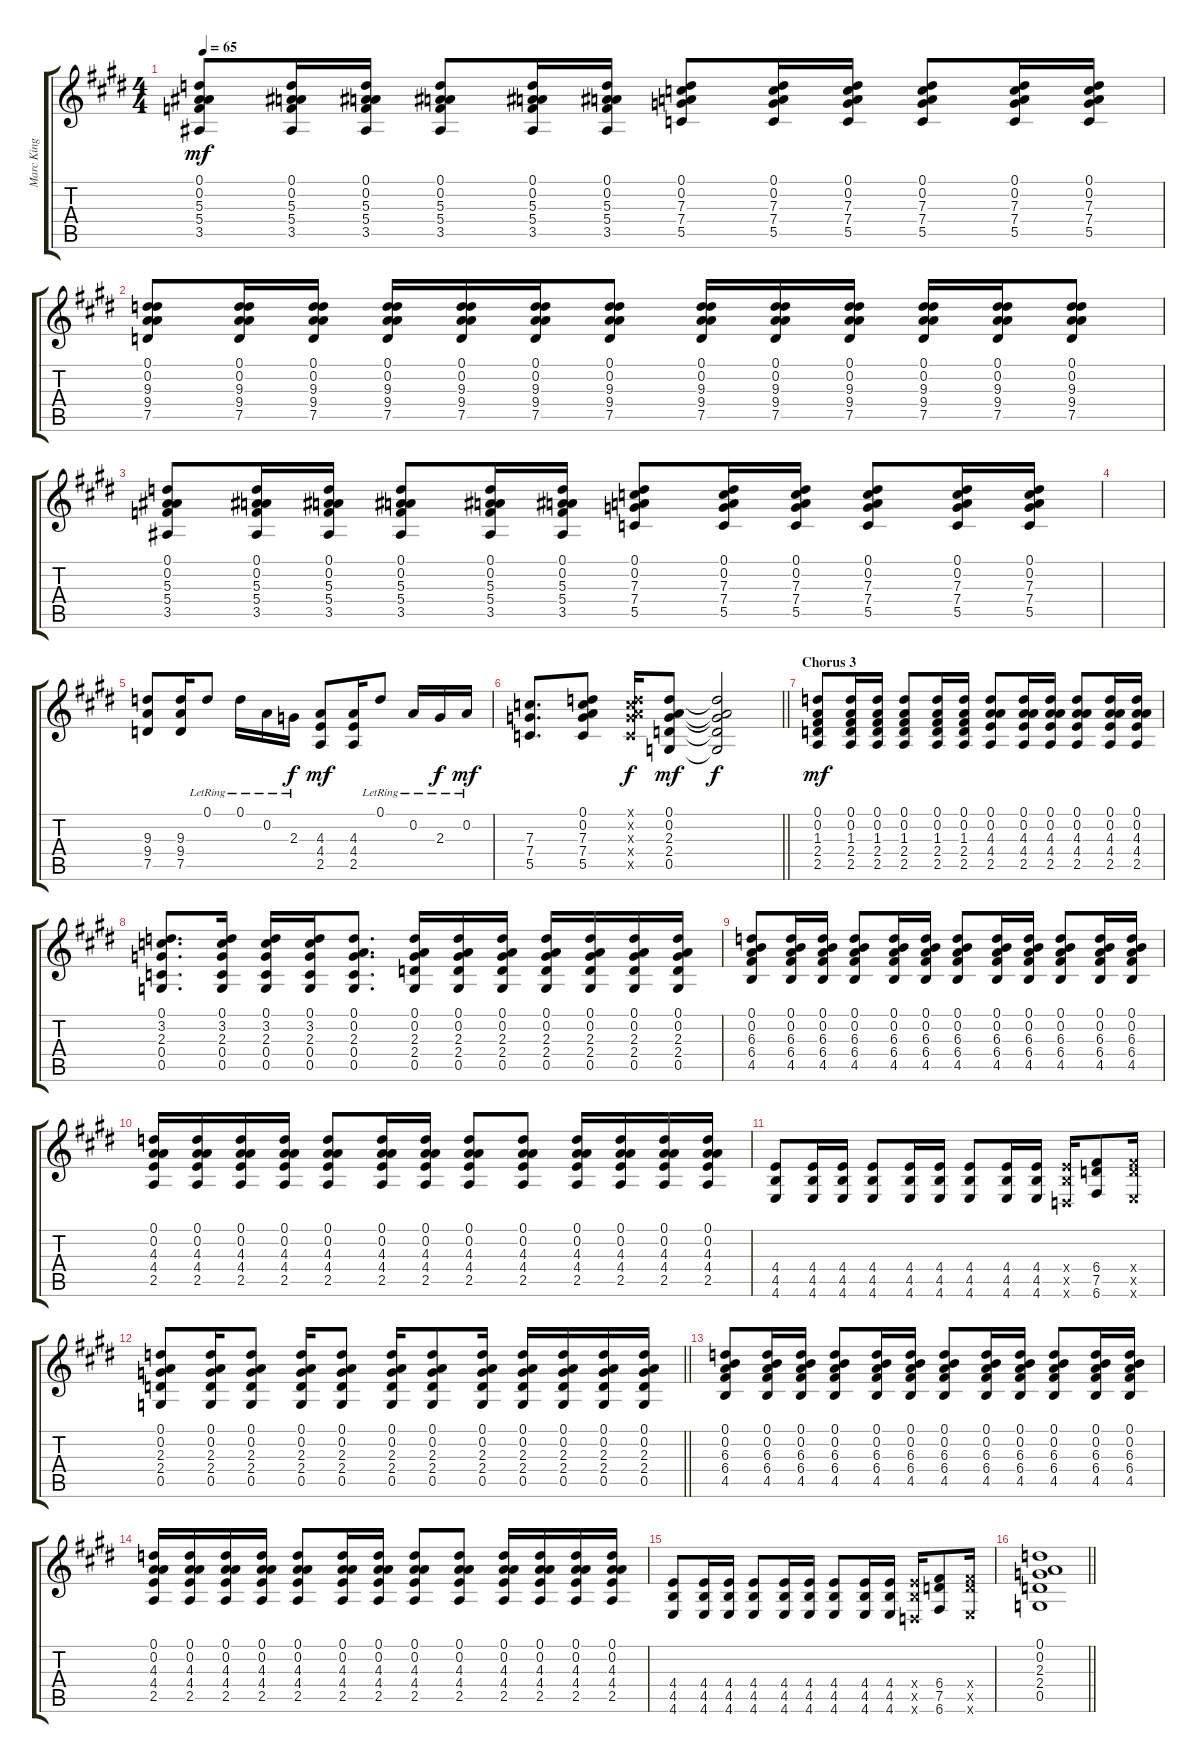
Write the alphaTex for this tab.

\track ("Marc King" "Marc King") {instrument acousticguitarsteel}
\staff {score tabs}
\tuning (D4 A3 F3 C3 G2 C2) {hide}
\ts (4 4)
\tempo 65
\clef g2
\ks e
(0.1 0.2 5.3 5.4 3.5).8{dy mf} (0.1 0.2 5.3 5.4 3.5).16 (0.1 0.2 5.3 5.4 3.5).16 (0.1 0.2 5.3 5.4 3.5).8 (0.1 0.2 5.3 5.4 3.5).16 (0.1 0.2 5.3 5.4 3.5).16 (0.1 0.2 7.3 7.4 5.5).8 (0.1 0.2 7.3 7.4 5.5).16 (0.1 0.2 7.3 7.4 5.5).16 (0.1 0.2 7.3 7.4 5.5).8 (0.1 0.2 7.3 7.4 5.5).16 (0.1 0.2 7.3 7.4 5.5).16 |
(0.1 0.2 9.3 9.4 7.5).8 (0.1 0.2 9.3 9.4 7.5).16 (0.1 0.2 9.3 9.4 7.5).16 (0.1 0.2 9.3 9.4 7.5).16 (0.1 0.2 9.3 9.4 7.5).16 (0.1 0.2 9.3 9.4 7.5).16 (0.1 0.2 9.3 9.4 7.5).8 (0.1 0.2 9.3 9.4 7.5).16 (0.1 0.2 9.3 9.4 7.5).16 (0.1 0.2 9.3 9.4 7.5).16 (0.1 0.2 9.3 9.4 7.5).16 (0.1 0.2 9.3 9.4 7.5).16 (0.1 0.2 9.3 9.4 7.5).8 |
(0.1 0.2 5.3 5.4 3.5).8 (0.1 0.2 5.3 5.4 3.5).16 (0.1 0.2 5.3 5.4 3.5).16 (0.1 0.2 5.3 5.4 3.5).8 (0.1 0.2 5.3 5.4 3.5).16 (0.1 0.2 5.3 5.4 3.5).16 (0.1 0.2 7.3 7.4 5.5).8 (0.1 0.2 7.3 7.4 5.5).16 (0.1 0.2 7.3 7.4 5.5).16 (0.1 0.2 7.3 7.4 5.5).8 (0.1 0.2 7.3 7.4 5.5).16 (0.1 0.2 7.3 7.4 5.5).16 |
|
(9.3 9.4 7.5).8 (9.3 9.4 7.5).16 0.1{lr}.8 0.1{lr}.16 0.2{lr}.16 2.3{lr}.16{dy f} (4.3 4.4 2.5).8{dy mf} (4.3 4.4 2.5).16 0.1{lr}.8 0.2{lr}.16 2.3{lr}.16{dy f} 0.2{lr}.16{dy mf} |
\barLineRight lightlight
(7.3 7.4 5.5).8{d} (0.1 0.2 7.3 7.4 5.5).8 (0.1{x} 0.2{x} 7.3{x} 7.4{x} 5.5{x}).16{dy f} (0.1 0.2 2.3 2.4 0.5).8{dy mf} (0.1{t} 0.2{t} 2.3{t} 2.4{t} 0.5{t}).2{dy f} |
\section ("" "Chorus 3")
(0.1 0.2 1.3 2.4 2.5).8{dy mf} (0.1 0.2 1.3 2.4 2.5).16 (0.1 0.2 1.3 2.4 2.5).16 (0.1 0.2 1.3 2.4 2.5).8 (0.1 0.2 1.3 2.4 2.5).16 (0.1 0.2 1.3 2.4 2.5).16 (0.1 0.2 4.3 4.4 2.5).8 (0.1 0.2 4.3 4.4 2.5).16 (0.1 0.2 4.3 4.4 2.5).16 (0.1 0.2 4.3 4.4 2.5).8 (0.1 0.2 4.3 4.4 2.5).16 (0.1 0.2 4.3 4.4 2.5).16 |
(0.1 3.2 2.3 0.4 0.5).8{d} (0.1 3.2 2.3 0.4 0.5).16 (0.1 3.2 2.3 0.4 0.5).16 (0.1 3.2 2.3 0.4 0.5).16 (0.1 0.2 2.3 0.4 0.5).8{d} (0.1 0.2 2.3 2.4 0.5).16 (0.1 0.2 2.3 2.4 0.5).16 (0.1 0.2 2.3 2.4 0.5).16 (0.1 0.2 2.3 2.4 0.5).16 (0.1 0.2 2.3 2.4 0.5).16 (0.1 0.2 2.3 2.4 0.5).16 (0.1 0.2 2.3 2.4 0.5).16 |
(0.1 0.2 6.3 6.4 4.5).8 (0.1 0.2 6.3 6.4 4.5).16 (0.1 0.2 6.3 6.4 4.5).16 (0.1 0.2 6.3 6.4 4.5).8 (0.1 0.2 6.3 6.4 4.5).16 (0.1 0.2 6.3 6.4 4.5).16 (0.1 0.2 6.3 6.4 4.5).8 (0.1 0.2 6.3 6.4 4.5).16 (0.1 0.2 6.3 6.4 4.5).16 (0.1 0.2 6.3 6.4 4.5).8 (0.1 0.2 6.3 6.4 4.5).16 (0.1 0.2 6.3 6.4 4.5).16 |
(0.1 0.2 4.3 4.4 2.5).16 (0.1 0.2 4.3 4.4 2.5).16 (0.1 0.2 4.3 4.4 2.5).16 (0.1 0.2 4.3 4.4 2.5).16 (0.1 0.2 4.3 4.4 2.5).8 (0.1 0.2 4.3 4.4 2.5).16 (0.1 0.2 4.3 4.4 2.5).16 (0.1 0.2 4.3 4.4 2.5).8 (0.1 0.2 4.3 4.4 2.5).8 (0.1 0.2 4.3 4.4 2.5).16 (0.1 0.2 4.3 4.4 2.5).16 (0.1 0.2 4.3 4.4 2.5).16 (0.1 0.2 4.3 4.4 2.5).16 |
(4.4 4.5 4.6).8 (4.4 4.5 4.6).16 (4.4 4.5 4.6).16 (4.4 4.5 4.6).8 (4.4 4.5 4.6).16 (4.4 4.5 4.6).16 (4.4 4.5 4.6).8 (4.4 4.5 4.6).16 (4.4 4.5 4.6).16 (4.4{x} 4.5{x} 2.6{x}).16 (6.4 7.5 6.6).8 (6.4{x} 7.5{x} 4.6{x}).16 |
\barLineRight lightlight
(0.1 0.2 2.3 2.4 0.5).8 (0.1 0.2 2.3 2.4 0.5).16 (0.1 0.2 2.3 2.4 0.5).8 (0.1 0.2 2.3 2.4 0.5).16 (0.1 0.2 2.3 2.4 0.5).8 (0.1 0.2 2.3 2.4 0.5).16 (0.1 0.2 2.3 2.4 0.5).8 (0.1 0.2 2.3 2.4 0.5).16 (0.1 0.2 2.3 2.4 0.5).16 (0.1 0.2 2.3 2.4 0.5).16 (0.1 0.2 2.3 2.4 0.5).16 (0.1 0.2 2.3 2.4 0.5).16 |
(0.1 0.2 6.3 6.4 4.5).8 (0.1 0.2 6.3 6.4 4.5).16 (0.1 0.2 6.3 6.4 4.5).16 (0.1 0.2 6.3 6.4 4.5).8 (0.1 0.2 6.3 6.4 4.5).16 (0.1 0.2 6.3 6.4 4.5).16 (0.1 0.2 6.3 6.4 4.5).8 (0.1 0.2 6.3 6.4 4.5).16 (0.1 0.2 6.3 6.4 4.5).16 (0.1 0.2 6.3 6.4 4.5).8 (0.1 0.2 6.3 6.4 4.5).16 (0.1 0.2 6.3 6.4 4.5).16 |
(0.1 0.2 4.3 4.4 2.5).16 (0.1 0.2 4.3 4.4 2.5).16 (0.1 0.2 4.3 4.4 2.5).16 (0.1 0.2 4.3 4.4 2.5).16 (0.1 0.2 4.3 4.4 2.5).8 (0.1 0.2 4.3 4.4 2.5).16 (0.1 0.2 4.3 4.4 2.5).16 (0.1 0.2 4.3 4.4 2.5).8 (0.1 0.2 4.3 4.4 2.5).8 (0.1 0.2 4.3 4.4 2.5).16 (0.1 0.2 4.3 4.4 2.5).16 (0.1 0.2 4.3 4.4 2.5).16 (0.1 0.2 4.3 4.4 2.5).16 |
(4.4 4.5 4.6).8 (4.4 4.5 4.6).16 (4.4 4.5 4.6).16 (4.4 4.5 4.6).8 (4.4 4.5 4.6).16 (4.4 4.5 4.6).16 (4.4 4.5 4.6).8 (4.4 4.5 4.6).16 (4.4 4.5 4.6).16 (4.4{x} 4.5{x} 2.6{x}).16 (6.4 7.5 6.6).8 (6.4{x} 7.5{x} 4.6{x}).16 |
\barLineRight lightlight
(0.1 0.2 2.3 2.4 0.5).1
